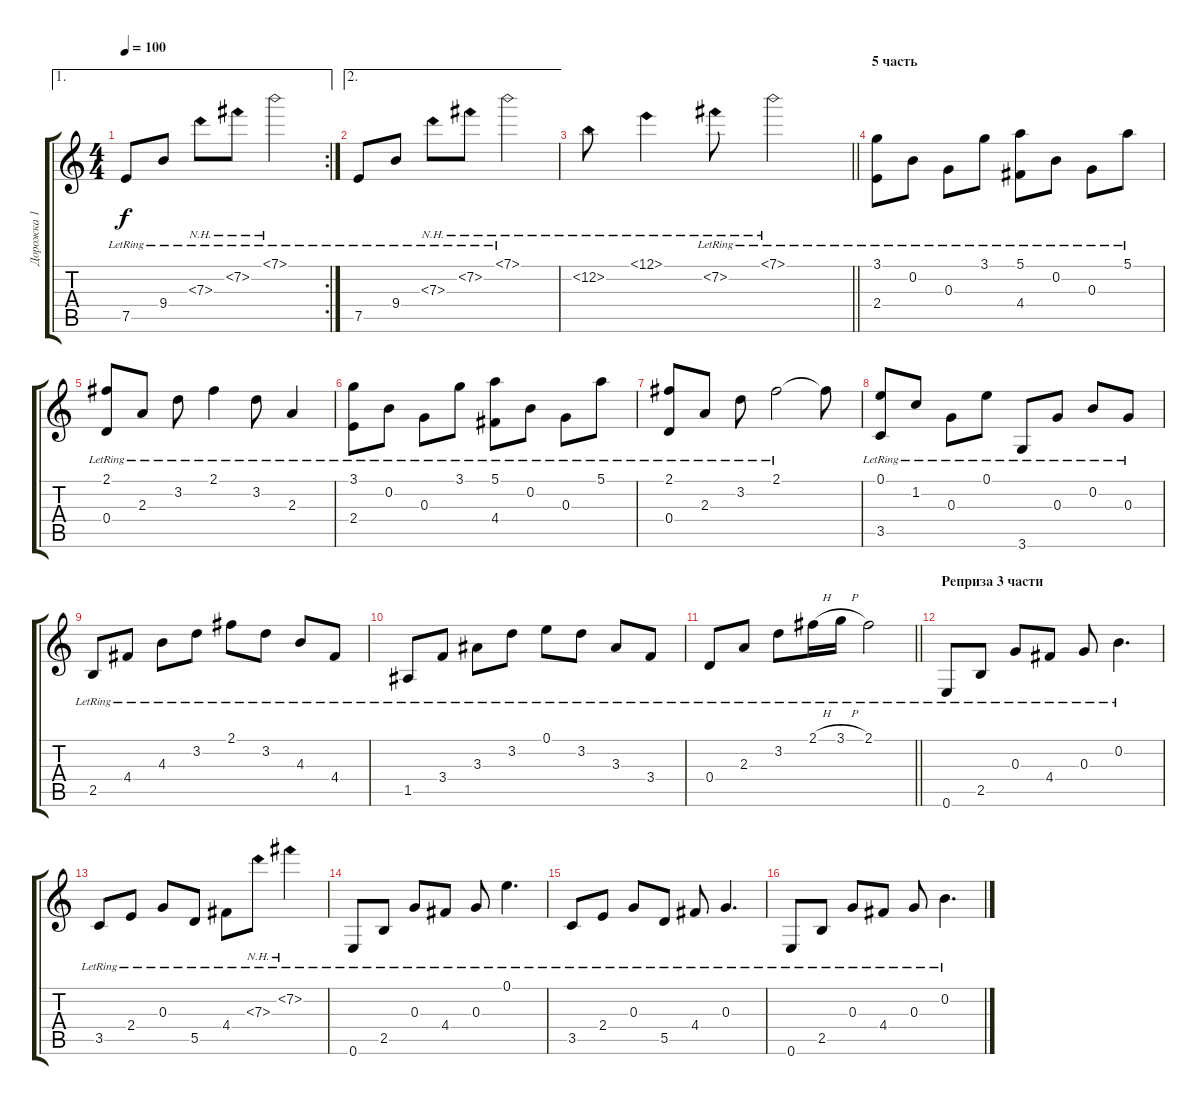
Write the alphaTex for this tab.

\track ("Дорожка 1" "Дорожка 1") {instrument acousticguitarsteel}
\staff {score tabs}
\tuning (E4 B3 G3 D3 A2 E2) {hide}
\ae 1
\rc 2
\ts (4 4)
\tempo 100
\clef g2
\ks c
7.5{lr}.8{dy f} 9.4{lr}.8 7.3{nh lr}.8 7.2{nh lr}.8 7.1{nh lr}.2 |
\ae 2
7.5{lr}.8 9.4{lr}.8 7.3{nh lr}.8 7.2{nh lr}.8 7.1{nh lr}.2 |
\barLineRight lightlight
12.2{nh}.8 12.1{nh}.4 7.2{nh lr}.8 7.1{nh lr}.2 |
\section ("" "5 часть")
(3.1{lr} 2.4{lr}).8 0.2{lr}.8 0.3{lr}.8 3.1{lr}.8 (5.1{lr} 4.4{lr}).8 0.2{lr}.8 0.3{lr}.8 5.1{lr}.8 |
(2.1{lr} 0.4{lr}).8 2.3{lr}.8 3.2{lr}.8 2.1{lr}.4 3.2{lr}.8 2.3{lr}.4 |
(3.1{lr} 2.4{lr}).8 0.2{lr}.8 0.3{lr}.8 3.1{lr}.8 (5.1{lr} 4.4{lr}).8 0.2{lr}.8 0.3{lr}.8 5.1{lr}.8 |
(2.1{lr} 0.4{lr}).8 2.3{lr}.8 3.2{lr}.8 2.1{lr}.2 2.1{t}.8 |
(0.1{lr} 3.5{lr}).8 1.2{lr}.8 0.3{lr}.8 0.1{lr}.8 3.6{lr}.8 0.3{lr}.8 0.2{lr}.8 0.3{lr}.8 |
2.5{lr}.8 4.4{lr}.8 4.3{lr}.8 3.2{lr}.8 2.1{lr}.8 3.2{lr}.8 4.3{lr}.8 4.4{lr}.8 |
1.5{lr}.8 3.4{lr}.8 3.3{lr}.8 3.2{lr}.8 0.1{lr}.8 3.2{lr}.8 3.3{lr}.8 3.4{lr}.8 |
\barLineRight lightlight
0.4{lr}.8 2.3{lr}.8 3.2{lr}.8 2.1{h lr}.16 3.1{h lr}.16 2.1{lr}.2 |
\section ("" "Реприза 3 части")
0.6{lr}.8 2.5{lr}.8 0.3{lr}.8 4.4{lr}.8 0.3{lr}.8 0.2{lr}.4{d} |
3.5{lr}.8 2.4{lr}.8 0.3{lr}.8 5.5{lr}.8 4.4{lr}.8 7.3{nh lr}.8 7.2{nh lr}.4 |
0.6{lr}.8 2.5{lr}.8 0.3{lr}.8 4.4{lr}.8 0.3{lr}.8 0.1{lr}.4{d} |
3.5{lr}.8 2.4{lr}.8 0.3{lr}.8 5.5{lr}.8 4.4{lr}.8 0.3{lr}.4{d} |
0.6{lr}.8 2.5{lr}.8 0.3{lr}.8 4.4{lr}.8 0.3{lr}.8 0.2{lr}.4{d}
